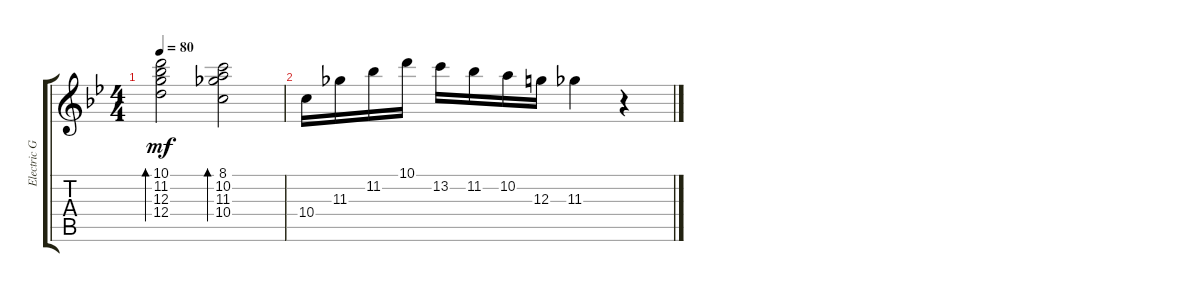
\track ("Electric Guitar" "Electric G") {instrument electricguitarclean}
\staff {score tabs}
\tuning (E4 B3 G3 D3 A2 E2) {hide}
\ts (4 4)
\tempo 80
\clef g2
\ks gminor
(10.1 11.2 12.3 12.4).2{bd 120 dy mf instrument electricguitarclean} (8.1 10.2 11.3 10.4).2{bd 120} |
10.4.16 11.3.16 11.2.16 10.1.16 13.2.16 11.2.16 10.2.16 12.3.16 11.3.4 r.4
